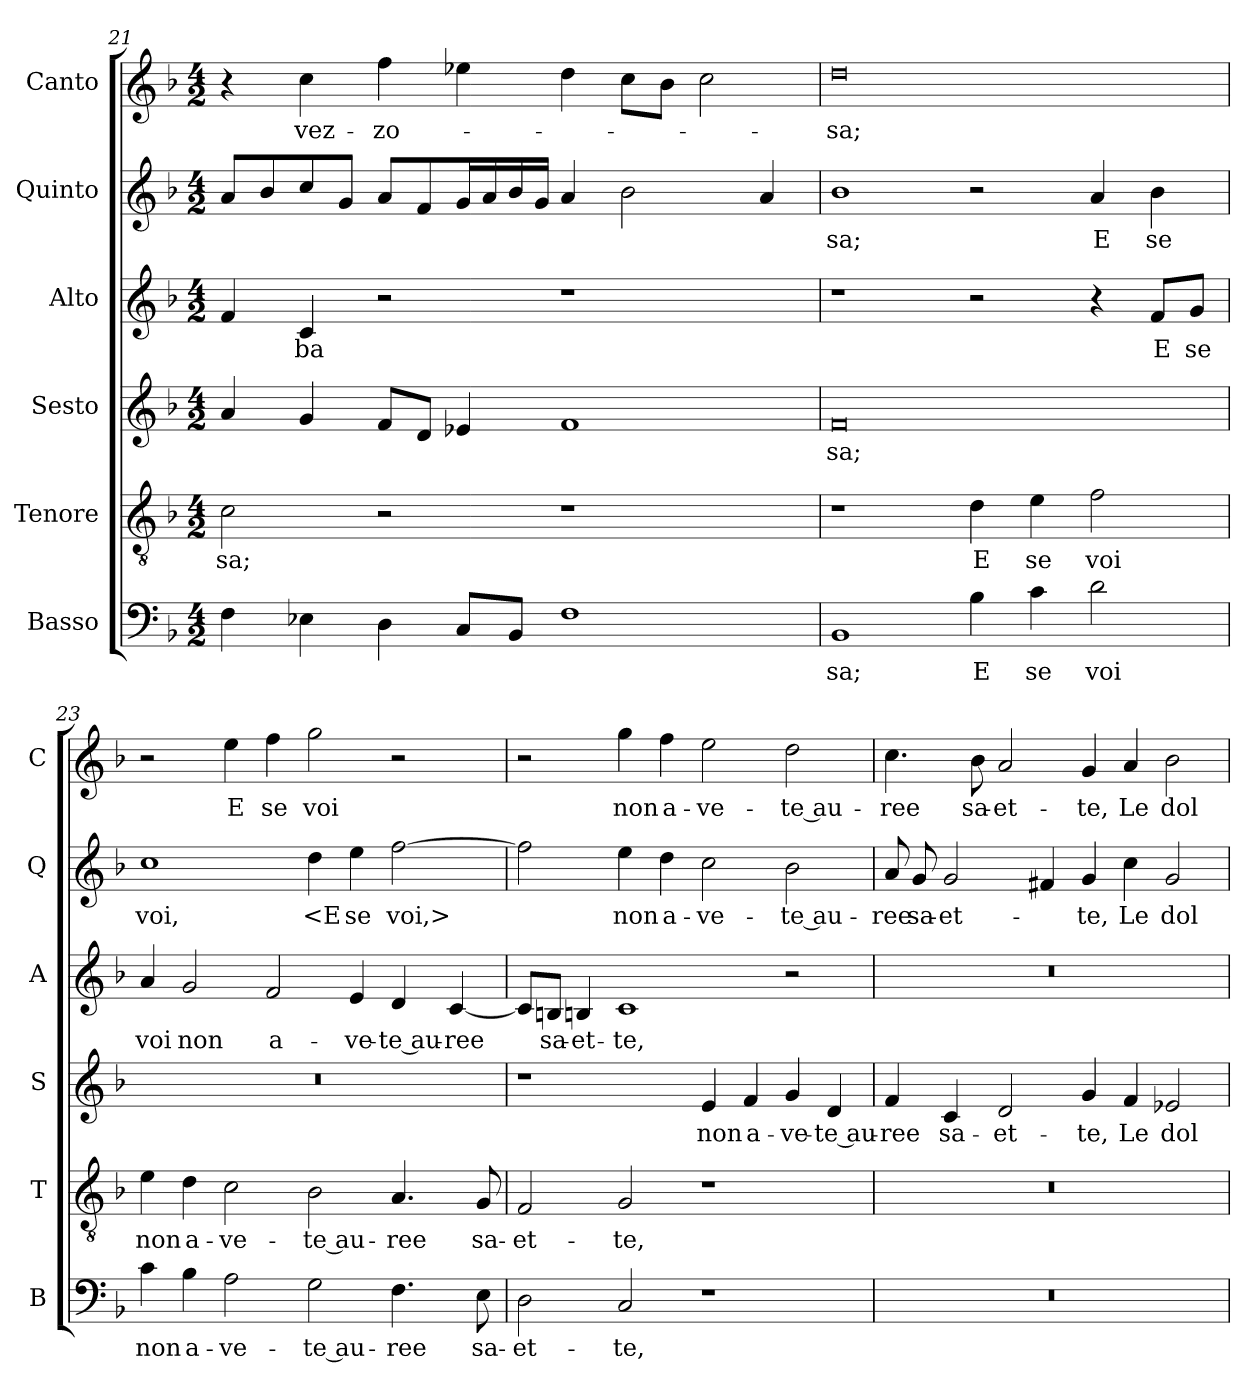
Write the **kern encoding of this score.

**kern	**text	**kern	**text	**kern	**text	**kern	**text	**kern	**text	**kern	**text
*part6	*part6	*part5	*part5	*part4	*part4	*part3	*part3	*part2	*part2	*part1	*part1
*staff6	*staff6	*staff5	*staff5	*staff4	*staff4	*staff3	*staff3	*staff2	*staff2	*staff1	*staff1
*I"Basso	*	*I"Tenore	*	*I"Sesto	*	*I"Alto	*	*I"Quinto	*	*I"Canto	*
*I'B	*	*I'T	*	*I'S	*	*I'A	*	*I'Q	*	*I'C	*
*clefF4	*	*clefGv2	*	*clefG2	*	*clefG2	*	*clefG2	*	*clefG2	*
*k[b-]	*	*k[b-]	*	*k[b-]	*	*k[b-]	*	*k[b-]	*	*k[b-]	*
*F:	*	*F:	*	*F:	*	*F:	*	*F:	*	*F:	*
*M4/2	*	*M4/2	*	*M4/2	*	*M4/2	*	*M4/2	*	*M4/2	*
=21	=21	=21	=21	=21	=21	=21	=21	=21	=21	=21	=21
4F	.	2c	-sa;	4a	.	4f	.	8aL	.	4r	.
.	.	.	.	.	.	.	.	8b-	.	.	.
4E-X	.	.	.	4g	.	4c	-ba	8cc	.	4cc	vez-
.	.	.	.	.	.	.	.	8gJ	.	.	.
4D	.	2r	.	8fL	.	2r	.	8aL	.	4ff	-zo-
.	.	.	.	8dJ	.	.	.	8f	.	.	.
8CL	.	.	.	4e-X	.	.	.	16gL	.	4ee-X	.
.	.	.	.	.	.	.	.	16a	.	.	.
8BB-J	.	.	.	.	.	.	.	16b-	.	.	.
.	.	.	.	.	.	.	.	16gJJ	.	.	.
1F	.	1r	.	1f	.	1r	.	4a	.	4dd	.
.	.	.	.	.	.	.	.	2b-	.	8ccL	.
.	.	.	.	.	.	.	.	.	.	8b-J	.
.	.	.	.	.	.	.	.	.	.	2cc	.
.	.	.	.	.	.	.	.	4a	.	.	.
=22	=22	=22	=22	=22	=22	=22	=22	=22	=22	=22	=22
1BB-	-sa;	1r	.	0f	-sa;	1r	.	1b-	-sa;	0dd	-sa;
4B-	E	4d	E	.	.	2r	.	2r	.	.	.
4c	se	4e	se	.	.	.	.	.	.	.	.
2d	voi	2f	voi	.	.	4r	.	4a	E	.	.
.	.	.	.	.	.	8f/L	E	4b-	se	.	.
.	.	.	.	.	.	8g/J	se	.	.	.	.
=23	=23	=23	=23	=23	=23	=23	=23	=23	=23	=23	=23
4c	non	4e	non	0r	.	4a	voi	1cc	voi,	2r	.
4B-	a-	4d	a-	.	.	2g	non	.	.	.	.
2A	-ve-	2c	-ve-	.	.	.	.	.	.	4ee	E
.	.	.	.	.	.	2f	a-	.	.	4ff	se
2G	-te au-	2B-	-te au-	.	.	.	.	4dd	<E	2gg	voi
.	.	.	.	.	.	4e	-ve-	4ee	se	.	.
4.F	-ree	4.A	-ree	.	.	4d	-te au-	[2ff	voi,>	2r	.
.	.	.	.	.	.	[4c	-ree	.	.	.	.
8E	sa-	8G	sa-	.	.	.	.	.	.	.	.
=24	=24	=24	=24	=24	=24	=24	=24	=24	=24	=24	=24
2D	-et-	2F	-et-	1r	.	8c/L]	.	2ff]	.	2r	.
.	.	.	.	.	.	8Bn/J	sa-	.	.	.	.
.	.	.	.	.	.	4Bn	-et-	.	.	.	.
2C	-te,	2G	-te,	.	.	1c	-te,	4ee	non	4gg	non
.	.	.	.	.	.	.	.	4dd	a-	4ff	a-
1r	.	1r	.	4e	non	.	.	2cc	-ve-	2ee	-ve-
.	.	.	.	4f	a-	.	.	.	.	.	.
.	.	.	.	4g	-ve-	2r	.	2b-	-te au-	2dd	-te au-
.	.	.	.	4d	-te au-	.	.	.	.	.	.
=25	=25	=25	=25	=25	=25	=25	=25	=25	=25	=25	=25
0r	.	0r	.	4f	-ree	0r	.	8a	-ree	4.cc	-ree
.	.	.	.	.	.	.	.	8g	sa-	.	.
.	.	.	.	4c	sa-	.	.	2g	-et-	.	.
.	.	.	.	.	.	.	.	.	.	8b-	sa-
.	.	.	.	2d	-et-	.	.	.	.	2a	-et-
.	.	.	.	.	.	.	.	4f#X	.	.	.
.	.	.	.	4g	-te,	.	.	4g	-te,	4g	-te,
.	.	.	.	4f	Le	.	.	4cc	Le	4a	Le
.	.	.	.	2e-X	dol-	.	.	2g	dol-	2b-	dol-
=	=	=	=	=	=	=	=	=	=	=	=
*-	*-	*-	*-	*-	*-	*-	*-	*-	*-	*-	*-
